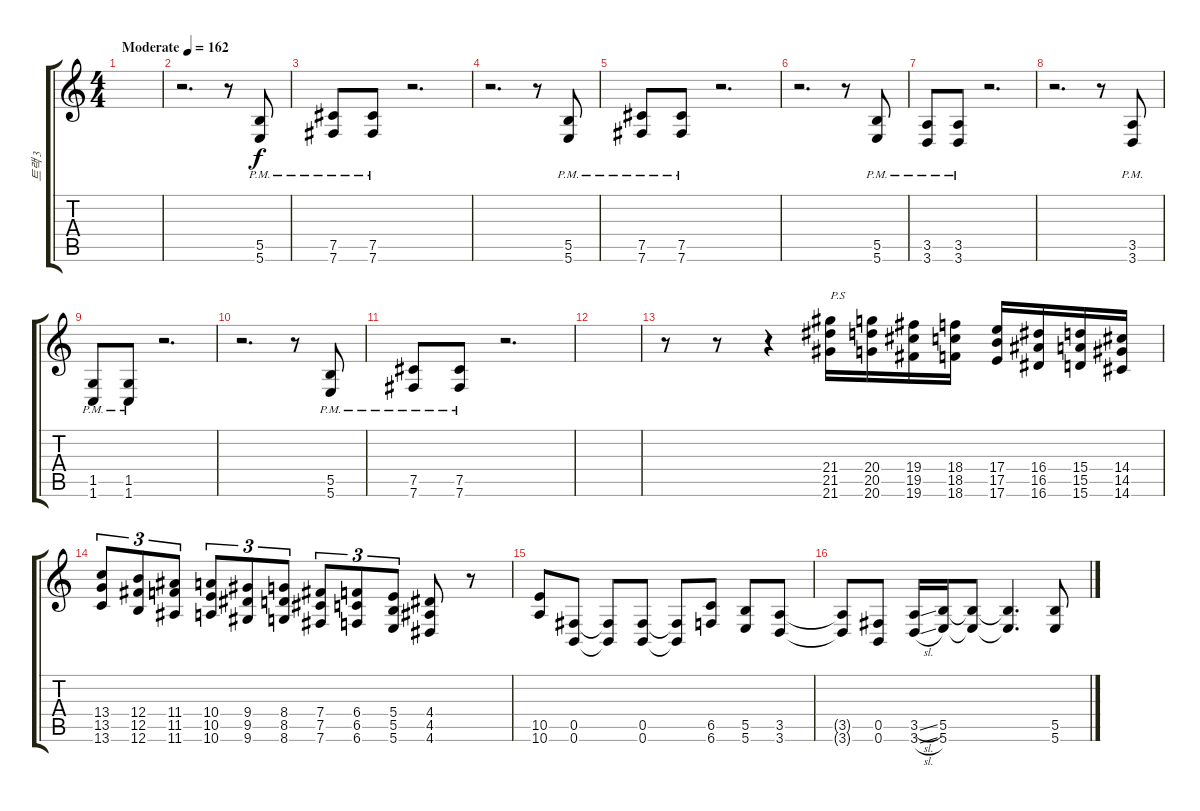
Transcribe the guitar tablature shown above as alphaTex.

\track ("트랙 3" "트랙 3") {instrument distortionguitar}
\staff {score tabs}
\tuning (Db4 Ab3 E3 B2 Gb2 B1) {hide}
\ts (4 4)
\tempo (162 "Moderate")
\clef g2
\ks c
|
r.2{d} r.8 (5.5{pm} 5.6{pm}).8 |
(7.5{pm} 7.6{pm}).8 (7.5{pm} 7.6{pm}).8 r.2{d} |
r.2{d} r.8 (5.5{pm} 5.6{pm}).8 |
(7.5{pm} 7.6{pm}).8 (7.5{pm} 7.6{pm}).8 r.2{d} |
r.2{d} r.8 (5.5{pm} 5.6{pm}).8 |
(3.5{pm} 3.6{pm}).8 (3.5{pm} 3.6{pm}).8 r.2{d} |
r.2{d} r.8 (3.5{pm} 3.6{pm}).8 |
(1.5{pm} 1.6{pm}).8 (1.5{pm} 1.6{pm}).8 r.2{d} |
r.2{d} r.8 (5.5{pm} 5.6{pm}).8 |
(7.5{pm} 7.6{pm}).8 (7.5{pm} 7.6{pm}).8 r.2{d} |
|
r.8 r.8 r.4 (21.4 21.5 21.6).16{txt "P.S" instrument guitarfretnoise} (20.4 20.5 20.6).16 (19.4 19.5 19.6).16 (18.4 18.5 18.6).16 (17.4 17.5 17.6).16 (16.4 16.5 16.6).16 (15.4 15.5 15.6).16 (14.4 14.5 14.6).16 |
(13.4 13.5 13.6).8{tu (3 2)} (12.4 12.5 12.6).8{tu (3 2)} (11.4 11.5 11.6).8{tu (3 2)} (10.4 10.5 10.6).8{tu (3 2)} (9.4 9.5 9.6).8{tu (3 2)} (8.4 8.5 8.6).8{tu (3 2)} (7.4 7.5 7.6).8{tu (3 2)} (6.4 6.5 6.6).8{tu (3 2)} (5.4 5.5 5.6).8{tu (3 2)} (4.4 4.5 4.6).8 r.8 |
(10.5 10.6).8{volume 12 instrument overdrivenguitar} (0.5 0.6).8 (0.5{t} 0.6{t}).8 (0.5 0.6).8 (0.5{t} 0.6{t}).8 (6.5 6.6).8 (5.5 5.6).8 (3.5 3.6).8 |
(3.5{t} 3.6{t}).8 (0.5 0.6).8 (3.5{sl} 3.6{sl}).16 (5.5 5.6).16 (5.5{t} 5.6{t}).8 (5.5{t} 5.6{t}).4{d} (5.5 5.6).8
